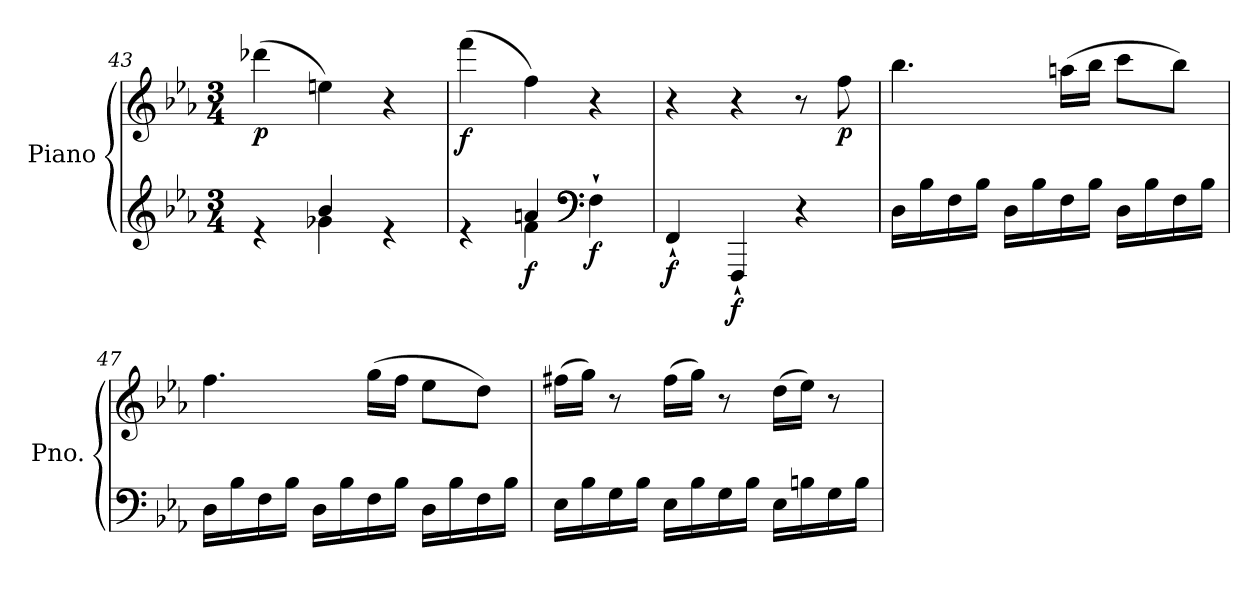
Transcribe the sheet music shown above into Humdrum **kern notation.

**kern	**kern	**dynam
*part1	*part1	*part1
*staff2	*staff1	*staff1/2
*I"Piano	*	*
*I'Pno.	*	*
*clefG2	*clefG2	*
*k[b-e-a-]	*k[b-e-a-]	*
*M3/4	*M3/4	*
=43	=43	=43
*^	*	*
!	!	!	!LO:DY:b
4re	4ryy	(>4ddd-X\	p
4b-/	4g-X\	4een\)	.
4re	4ryy	4r	.
=44	=44	=44	=44
!	!	!	!LO:DY:b
4re	4ryy	(>4fff\	f
!	!	!	!LO:DY:b=2
4an/	4f\	4ff\)	f
*clefF4	*	*	*
!	!	!	!LO:DY:b=2
4F`\	4ryy	4r	f
=45	=45	=45	=45
!	!	!	!LO:DY:b=2
*v	*v	*	*
4FF`/	4r	f
!	!	!LO:DY:b=2
4FFF`/	4r	f
4r	8r	.
!	!	!LO:DY:b
.	8ff\	p
=46	=46	=46
16D\LL	4.bb-\	.
16B-\	.	.
16F\	.	.
16B-\JJ	.	.
16D\LL	.	.
16B-\	.	.
16F\	(>16aan\LL	.
16B-\JJ	16bb-\JJ	.
16D\LL	8ccc\L	.
16B-\	.	.
16F\	8bb-\J)	.
16B-\JJ	.	.
=47	=47	=47
16D\LL	4.ff\	.
16B-\	.	.
16F\	.	.
16B-\JJ	.	.
16D\LL	.	.
16B-\	.	.
16F\	(>16gg\LL	.
16B-\JJ	16ff\JJ	.
16D\LL	8ee-\L	.
16B-\	.	.
16F\	8dd\J)	.
16B-\JJ	.	.
!!LO:LB:g=z
=48	=48	=48
16E-\LL	(>16ff#X\LL	.
16B-\	16gg\JJ)	.
16G\	8r	.
16B-\JJ	.	.
16E-\LL	(>16ff#\LL	.
16B-\	16gg\JJ)	.
16G\	8r	.
16B-\JJ	.	.
16E-\LL	(>16dd\LL	.
16Bn\	16ee-\JJ)	.
16G\	8r	.
16B\JJ	.	.
=	=	=
*-	*-	*-
